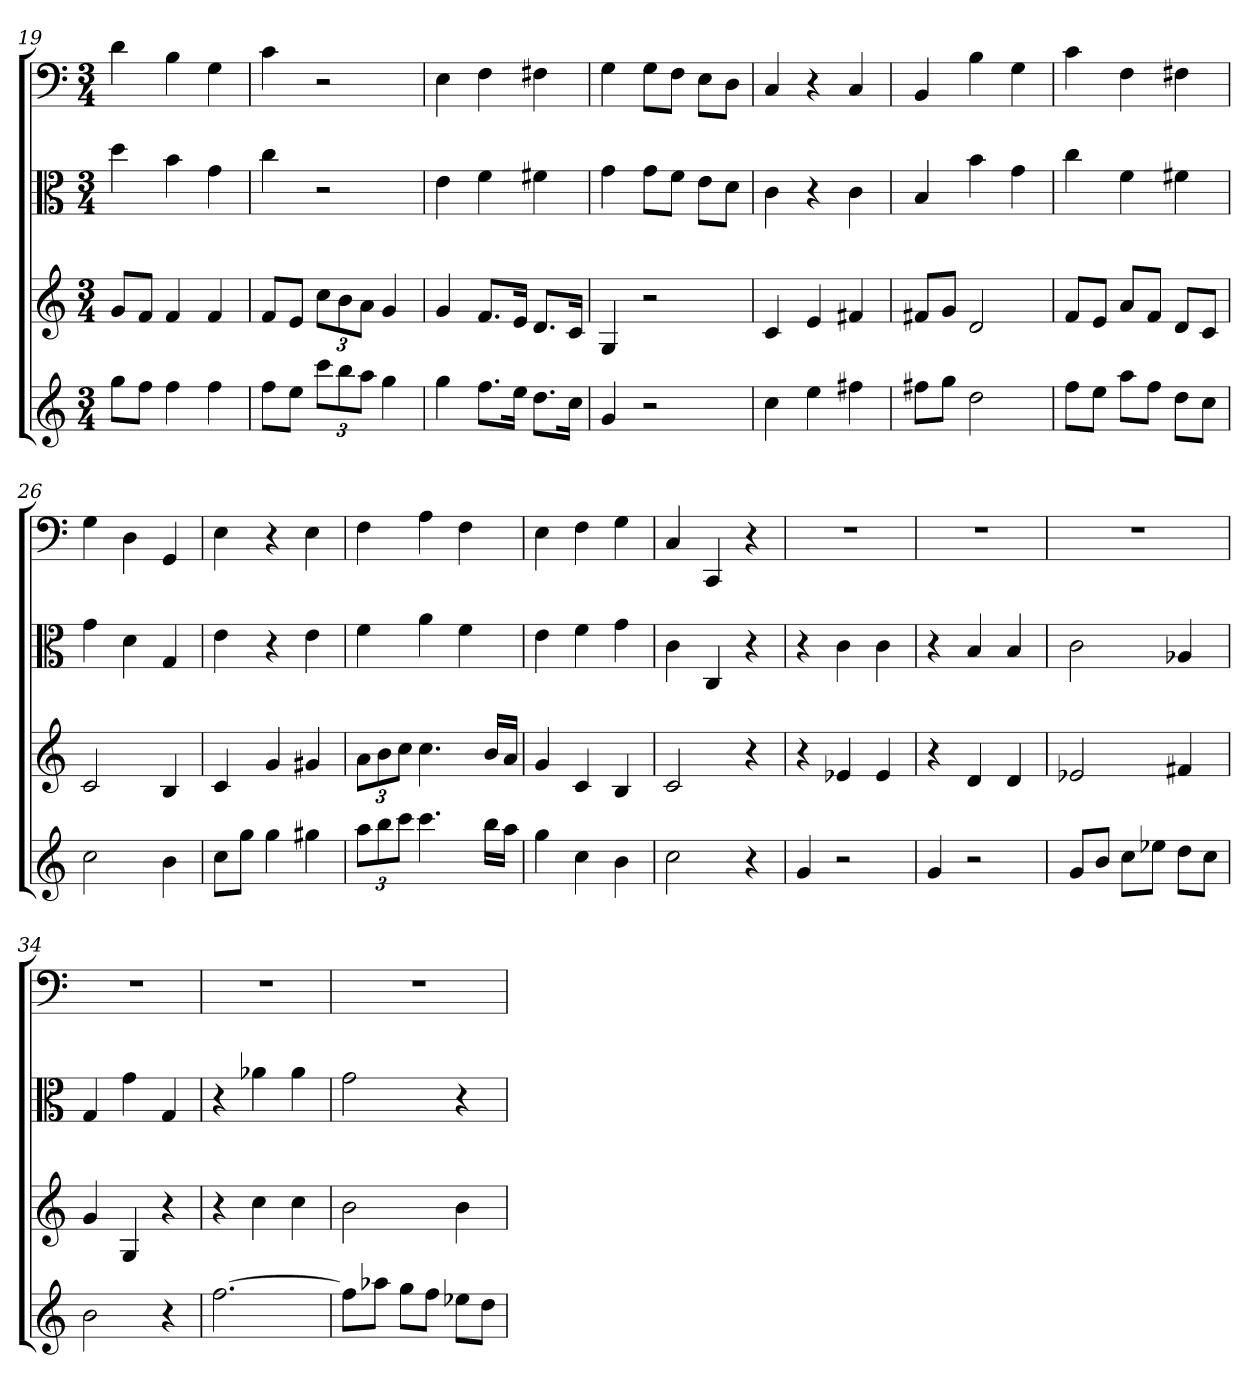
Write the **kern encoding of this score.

**kern	**kern	**kern	**kern
*part4	*part3	*part2	*part1
*staff4	*staff3	*staff2	*staff1
*	*	*clefC3	*clefF4
*k[]	*k[]	*k[]	*k[]
*C:	*C:	*C:	*C:
*M3/4	*M3/4	*M3/4	*M3/4
=19	=19	=19	=19
8ggL	8gL	4dd	4d
8ffJ	8fJ	.	.
4ff	4f	4b	4B
4ff	4f	4g	4G
=20	=20	=20	=20
8ffL	8fL	4cc	4c
8eeJ	8eJ	.	.
12cccL	12ccL	2r	2r
12bb	12b	.	.
12aaJ	12aJ	.	.
4gg	4g	.	.
=21	=21	=21	=21
4gg	4g	4e	4E
8.ffL	8.fL	4f	4F
16eeJk	16eJk	.	.
8.ddL	8.dL	4f#X	4F#X
16ccJk	16cJk	.	.
=22	=22	=22	=22
4g	4G	4g	4G
2r	2r	8g\L	8G\L
.	.	8f\J	8F\J
.	.	8e\L	8E\L
.	.	8d\J	8D\J
=23	=23	=23	=23
4cc	4c	4c	4C
4ee	4e	4r	4r
4ff#X	4f#X	4c	4C
=24	=24	=24	=24
8ff#XL	8f#XL	4B	4BB
8ggJ	8gJ	.	.
2dd	2d	4b	4B
.	.	4g	4G
=25	=25	=25	=25
8ffL	8fL	4cc	4c
8eeJ	8eJ	.	.
8aaL	8aL	4f	4F
8ffJ	8fJ	.	.
8ddL	8dL	4f#X	4F#X
8ccJ	8cJ	.	.
=26	=26	=26	=26
2cc	2c	4g	4G
.	.	4d	4D
4b	4B	4G	4GG
=27	=27	=27	=27
8ccL	4c	4e	4E
8ggJ	.	.	.
4gg	4g	4r	4r
4gg#X	4g#X	4e	4E
=28	=28	=28	=28
12aaL	12aL	4f	4F
12bb	12b	.	.
12cccJ	12ccJ	.	.
4.ccc	4.cc	4a	4A
.	.	4f	4F
16bbLL	16bLL	.	.
16aaJJ	16aJJ	.	.
=29	=29	=29	=29
4gg	4g	4e	4E
4cc	4c	4f	4F
4b	4B	4g	4G
=30	=30	=30	=30
2cc	2c	4c	4C
.	.	4C	4CC
4r	4r	4r	4r
=31	=31	=31	=31
4g	4r	4r	2.r
2r	4e-X	4c	.
.	4e-	4c	.
=32	=32	=32	=32
4g	4r	4r	2.r
2r	4d	4B	.
.	4d	4B	.
=33	=33	=33	=33
8gL	2e-X	2c	2.r
8bJ	.	.	.
8ccL	.	.	.
8ee-XJ	.	.	.
8ddL	4f#X	4A-X	.
8ccJ	.	.	.
=34	=34	=34	=34
2b	4g	4G	2.r
.	4G	4g	.
4r	4r	4G	.
=35	=35	=35	=35
[2.ff	4r	4r	2.r
.	4cc	4a-X	.
.	4cc	4a-	.
=36	=36	=36	=36
8ffL]	2b	2g	2.r
8aa-XJ	.	.	.
8ggL	.	.	.
8ffJ	.	.	.
8ee-XL	4b	4r	.
8ddJ	.	.	.
=	=	=	=
*-	*-	*-	*-
